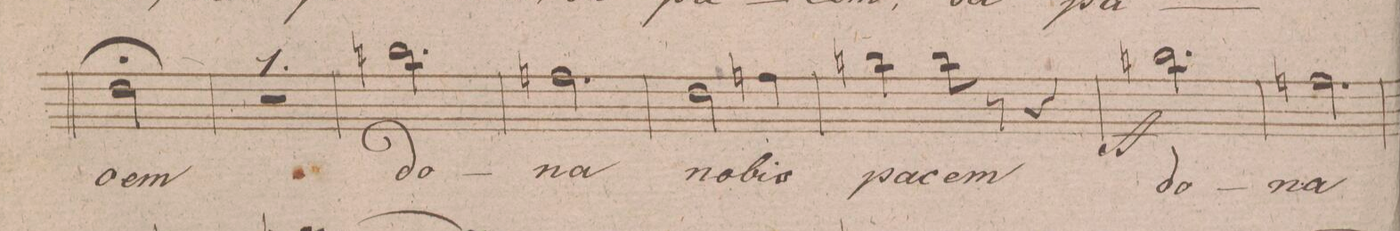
**kern	**text	**dynam
*I"Alto	*	*
*clefC3	*	*
*k[f#c#g#d#]	*	*
*M3/4	*	*
2.e;	-cem,	.
=136	=136	=136
2.r	.	.
=137	=137	=137
2.ccn	do-	.
=138	=138	=138
2.gn	-na	.
=139	=139	=139
2e	no-	.
4gn	-bis	.
=140	=140	=140
4ccn	pa-	.
8cc	-cem,	.
8r	.	.
4r	.	.
=141	=141	=141
2.ccn	do-	ff
=142	=142	=142
2.gn	-na	.
=143	=143	=143
*-	*-	*-
